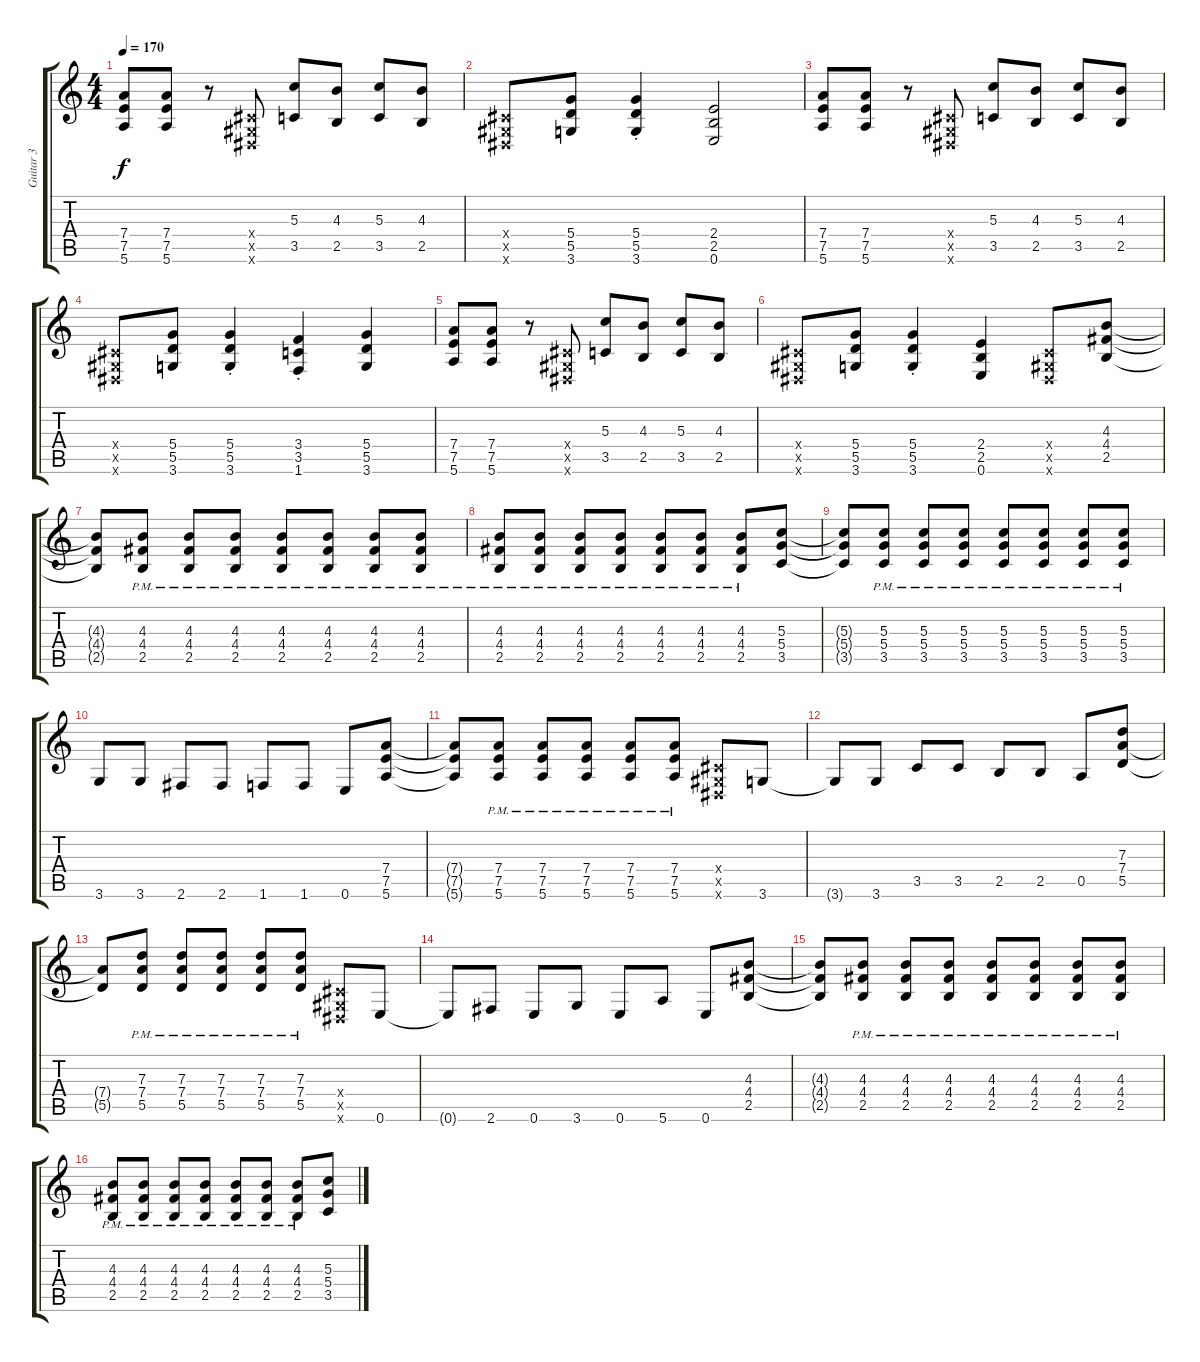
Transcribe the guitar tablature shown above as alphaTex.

\track ("Guitar 3" "Guitar 3") {instrument distortionguitar}
\staff {score tabs}
\tuning (E4 B3 G3 D3 A2 E2) {hide}
\ts (4 4)
\tempo 170
\clef g2
\ks c
(7.4 7.5 5.6).8{dy f} (7.4 7.5 5.6).8 r.8 (-1.4{x} -1.5{x} -1.6{x}).8 (5.3 3.5).8 (4.3 2.5).8 (5.3 3.5).8 (4.3 2.5).8 |
(-1.4{x} -1.5{x} -1.6{x}).8 (5.4 5.5 3.6).8 (5.4{st} 5.5{st} 3.6{st}).4 (2.4 2.5 0.6).2 |
(7.4 7.5 5.6).8 (7.4 7.5 5.6).8 r.8 (-1.4{x} -1.5{x} -1.6{x}).8 (5.3 3.5).8 (4.3 2.5).8 (5.3 3.5).8 (4.3 2.5).8 |
(-1.4{x} -1.5{x} -1.6{x}).8 (5.4 5.5 3.6).8 (5.4{st} 5.5{st} 3.6{st}).4 (3.4{st} 3.5{st} 1.6{st}).4 (5.4 5.5 3.6).4 |
(7.4 7.5 5.6).8 (7.4 7.5 5.6).8 r.8 (-1.4{x} -1.5{x} -1.6{x}).8 (5.3 3.5).8 (4.3 2.5).8 (5.3 3.5).8 (4.3 2.5).8 |
(-1.4{x} -1.5{x} -1.6{x}).8 (5.4 5.5 3.6).8 (5.4{st} 5.5{st} 3.6{st}).4 (2.4 2.5 0.6).4 (-1.4{x} -1.5{x} -1.6{x}).8 (4.3 4.4 2.5).8 |
(4.3{t} 4.4{t} 2.5{t}).8 (4.3{pm} 4.4{pm} 2.5{pm}).8 (4.3{pm} 4.4{pm} 2.5{pm}).8 (4.3{pm} 4.4{pm} 2.5{pm}).8 (4.3{pm} 4.4{pm} 2.5{pm}).8 (4.3{pm} 4.4{pm} 2.5{pm}).8 (4.3{pm} 4.4{pm} 2.5{pm}).8 (4.3{pm} 4.4{pm} 2.5{pm}).8 |
(4.3{pm} 4.4{pm} 2.5{pm}).8 (4.3{pm} 4.4{pm} 2.5{pm}).8 (4.3{pm} 4.4{pm} 2.5{pm}).8 (4.3{pm} 4.4{pm} 2.5{pm}).8 (4.3{pm} 4.4{pm} 2.5{pm}).8 (4.3{pm} 4.4{pm} 2.5{pm}).8 (4.3{pm} 4.4{pm} 2.5{pm}).8 (5.3 5.4 3.5).8 |
(5.3{t} 5.4{t} 3.5{t}).8 (5.3{pm} 5.4{pm} 3.5{pm}).8 (5.3{pm} 5.4{pm} 3.5{pm}).8 (5.3{pm} 5.4{pm} 3.5{pm}).8 (5.3{pm} 5.4{pm} 3.5{pm}).8 (5.3{pm} 5.4{pm} 3.5{pm}).8 (5.3{pm} 5.4{pm} 3.5{pm}).8 (5.3{pm} 5.4{pm} 3.5{pm}).8 |
3.6.8 3.6.8 2.6.8 2.6.8 1.6.8 1.6.8 0.6.8 (7.4 7.5 5.6).8 |
(7.4{t} 7.5{t} 5.6{t}).8 (7.4{pm} 7.5{pm} 5.6{pm}).8 (7.4{pm} 7.5{pm} 5.6{pm}).8 (7.4{pm} 7.5{pm} 5.6{pm}).8 (7.4{pm} 7.5{pm} 5.6{pm}).8 (7.4{pm} 7.5{pm} 5.6{pm}).8 (-1.4{x} -1.5{x} -1.6{x}).8 3.6.8 |
3.6{t}.8 3.6.8 3.5.8 3.5.8 2.5.8 2.5.8 0.5.8 (7.3 7.4 5.5).8 |
(7.4{t} 5.5{t}).8 (7.3{pm} 7.4{pm} 5.5{pm}).8 (7.3{pm} 7.4{pm} 5.5{pm}).8 (7.3{pm} 7.4{pm} 5.5{pm}).8 (7.3{pm} 7.4{pm} 5.5{pm}).8 (7.3{pm} 7.4{pm} 5.5{pm}).8 (-1.4{x} -1.5{x} -1.6{x}).8 0.6.8 |
0.6{t}.8 2.6.8 0.6.8 3.6.8 0.6.8 5.6.8 0.6.8 (4.3 4.4 2.5).8 |
(4.3{t} 4.4{t} 2.5{t}).8 (4.3{pm} 4.4{pm} 2.5{pm}).8 (4.3{pm} 4.4{pm} 2.5{pm}).8 (4.3{pm} 4.4{pm} 2.5{pm}).8 (4.3{pm} 4.4{pm} 2.5{pm}).8 (4.3{pm} 4.4{pm} 2.5{pm}).8 (4.3{pm} 4.4{pm} 2.5{pm}).8 (4.3{pm} 4.4{pm} 2.5{pm}).8 |
(4.3{pm} 4.4{pm} 2.5{pm}).8 (4.3{pm} 4.4{pm} 2.5{pm}).8 (4.3{pm} 4.4{pm} 2.5{pm}).8 (4.3{pm} 4.4{pm} 2.5{pm}).8 (4.3{pm} 4.4{pm} 2.5{pm}).8 (4.3{pm} 4.4{pm} 2.5{pm}).8 (4.3{pm} 4.4{pm} 2.5{pm}).8 (5.3 5.4 3.5).8
